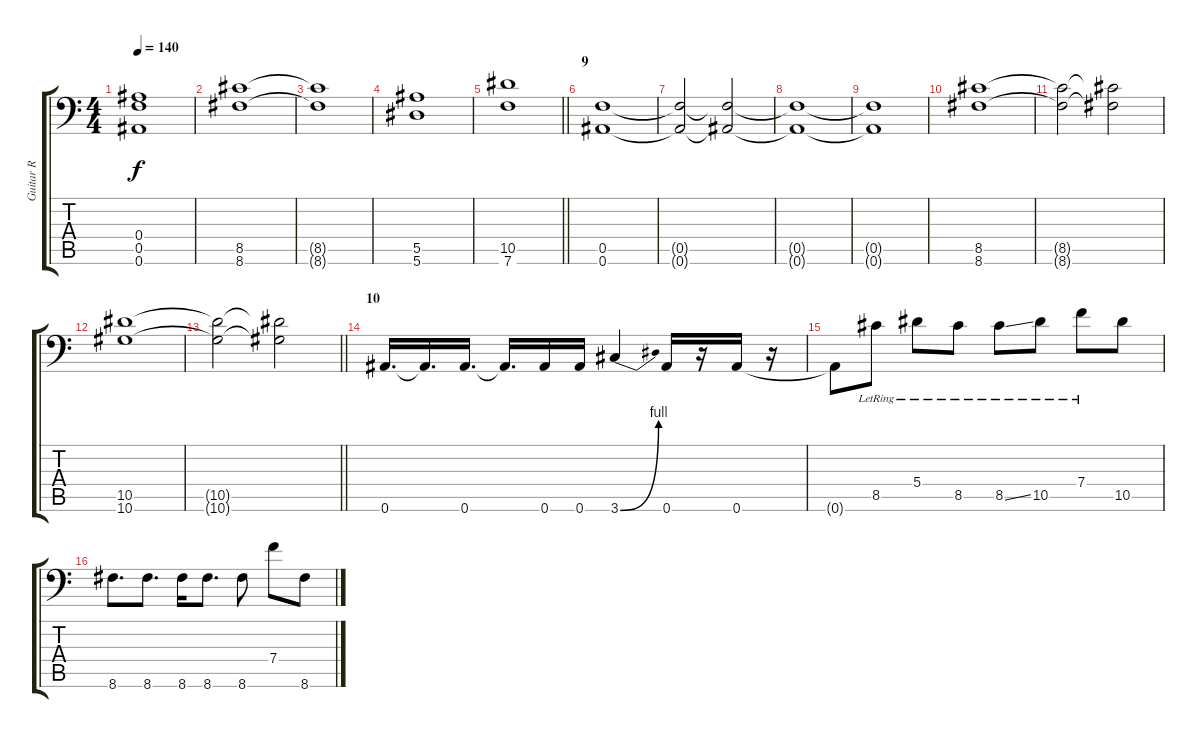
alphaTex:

\track ("Guitar R" "Guitar R") {instrument distortionguitar}
\staff {score tabs}
\tuning (C4 G3 Eb3 Bb2 F2 Bb1) {hide}
\ts (4 4)
\tempo 140
\clef f4
\ks c
(0.4{t} 0.5{t} 0.6{t}).1{dy f} |
(8.5 8.6).1 |
(8.5{t} 8.6{t}).1 |
(5.5 5.6).1 |
\barLineRight lightlight
(10.5 7.6).1 |
\section ("" "9")
(0.5 0.6).1 |
(0.5{t} 0.6{t}).2 (0.5{t} 0.6{t}).2 |
(0.5{t} 0.6{t}).1 |
(0.5{t} 0.6{t}).1 |
(8.5 8.6).1 |
(8.5{t} 8.6{t}).2 (8.5{t} 8.6{t}).2 |
(10.5 10.6).1 |
\barLineRight lightlight
(10.5{t} 10.6{t}).2 (10.5{t} 10.6{t}).2 |
\section ("" "10")
0.6.16{d} 0.6{t}.16{d} 0.6.16{d} 0.6{t}.16{d} 0.6.16 0.6.16 3.6{be (bend 0 0 60 4)}.4 0.6.16 r.16 0.6.16 r.16 |
0.6{t}.8 8.5{lr}.8 5.4{lr}.8 8.5{lr}.8 8.5{ss lr}.8 10.5{lr}.8 7.4{lr}.8 10.5.8 |
8.6.8{d} 8.6.8{d} 8.6.16 8.6.8{d} 8.6.8 7.4.8 8.6.8
